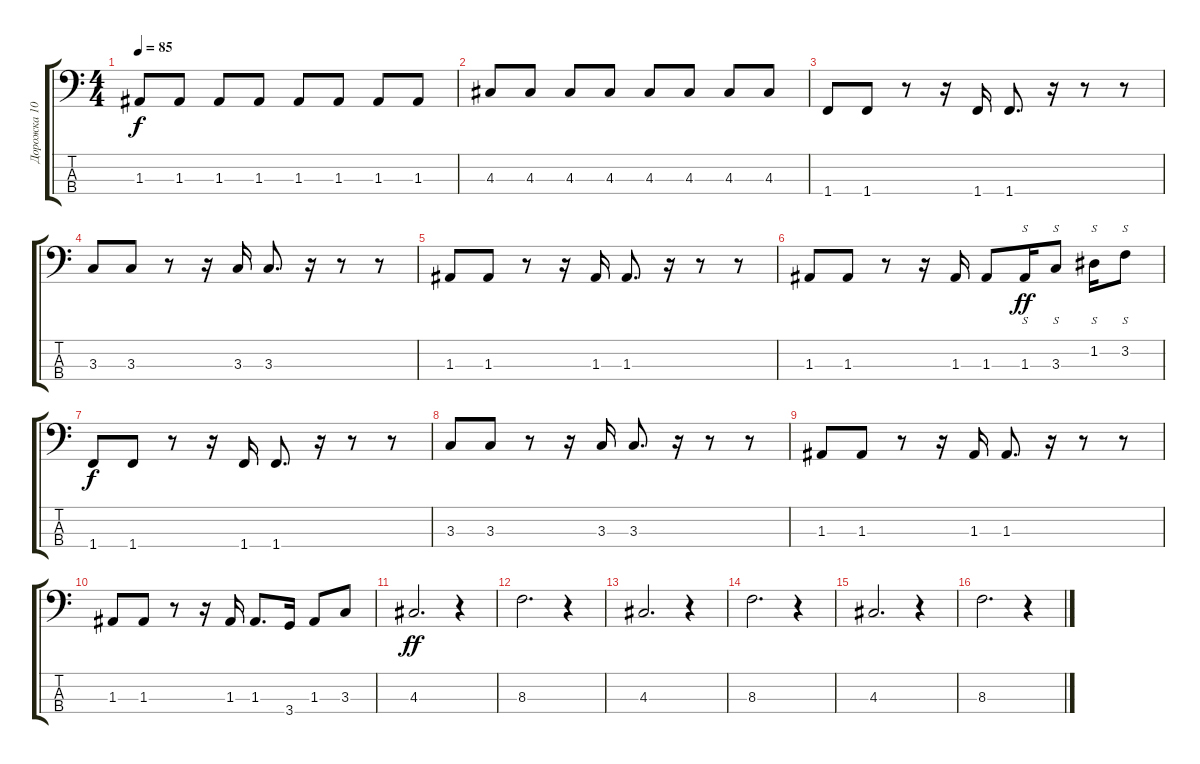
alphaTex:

\track ("Дорожка 10" "Дорожка 10") {instrument electricbassfinger}
\staff {score tabs}
\tuning (G2 D2 A1 E1) {hide}
\ts (4 4)
\tempo 85
\clef f4
\ks c
1.3.8{dy f} 1.3.8 1.3.8 1.3.8 1.3.8 1.3.8 1.3.8 1.3.8 |
4.3.8 4.3.8 4.3.8 4.3.8 4.3.8 4.3.8 4.3.8 4.3.8 |
1.4.8 1.4.8 r.8 r.16 1.4.16 1.4.8{d} r.16 r.8 r.8 |
3.3.8 3.3.8 r.8 r.16 3.3.16 3.3.8{d} r.16 r.8 r.8 |
1.3.8 1.3.8 r.8 r.16 1.3.16 1.3.8{d} r.16 r.8 r.8 |
1.3.8 1.3.8 r.8 r.16 1.3.16 1.3.8 1.3.16{s dy ff} 3.3.8{s} 1.2.16{s} 3.2.8{s} |
1.4.8{dy f} 1.4.8 r.8 r.16 1.4.16 1.4.8{d} r.16 r.8 r.8 |
3.3.8 3.3.8 r.8 r.16 3.3.16 3.3.8{d} r.16 r.8 r.8 |
1.3.8 1.3.8 r.8 r.16 1.3.16 1.3.8{d} r.16 r.8 r.8 |
1.3.8 1.3.8 r.8 r.16 1.3.16 1.3.8{d} 3.4.16 1.3.8 3.3.8 |
4.3.2{d dy ff} r.4 |
8.3.2{d} r.4 |
4.3.2{d} r.4 |
8.3.2{d} r.4 |
4.3.2{d} r.4 |
8.3.2{d} r.4
